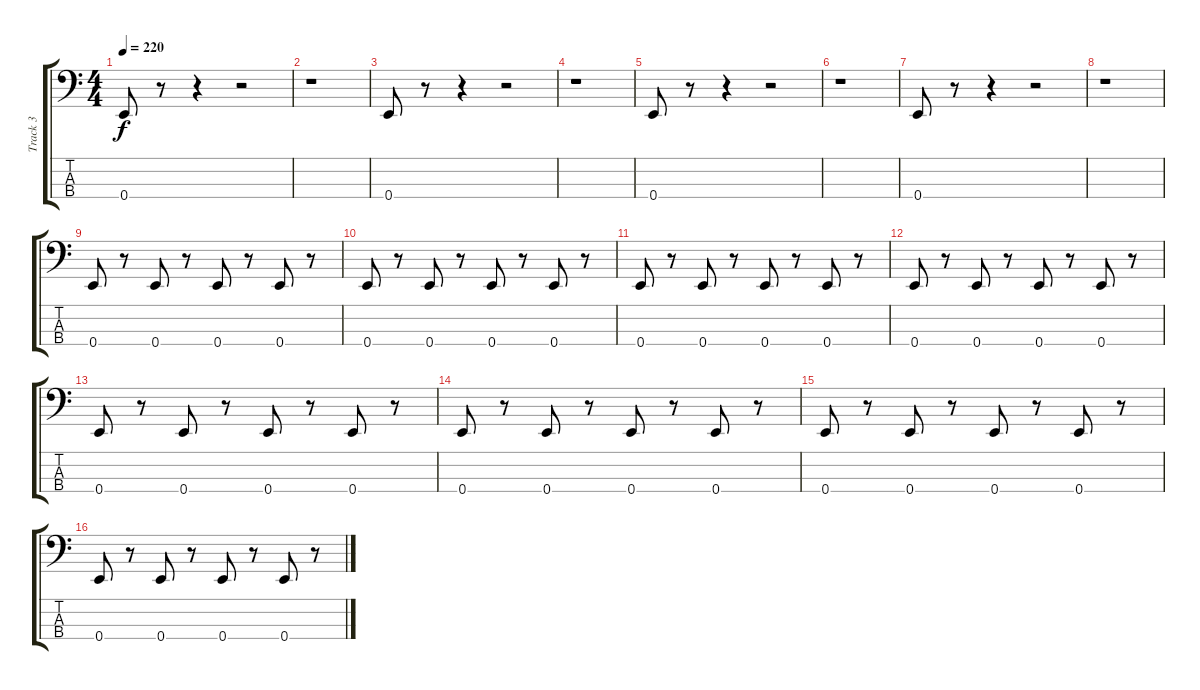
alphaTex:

\track ("Track 3" "Track 3") {instrument electricbasspick}
\staff {score tabs}
\tuning (G2 D2 A1 E1) {hide}
\ts (4 4)
\tempo 220
\clef f4
\ks c
0.4.8{dy f} r.8 r.4 r.2 |
r.1 |
0.4.8 r.8 r.4 r.2 |
r.1 |
0.4.8 r.8 r.4 r.2 |
r.1 |
0.4.8 r.8 r.4 r.2 |
r.1 |
0.4.8 r.8 0.4.8 r.8 0.4.8 r.8 0.4.8 r.8 |
0.4.8 r.8 0.4.8 r.8 0.4.8 r.8 0.4.8 r.8 |
0.4.8 r.8 0.4.8 r.8 0.4.8 r.8 0.4.8 r.8 |
0.4.8 r.8 0.4.8 r.8 0.4.8 r.8 0.4.8 r.8 |
0.4.8 r.8 0.4.8 r.8 0.4.8 r.8 0.4.8 r.8 |
0.4.8 r.8 0.4.8 r.8 0.4.8 r.8 0.4.8 r.8 |
0.4.8 r.8 0.4.8 r.8 0.4.8 r.8 0.4.8 r.8 |
0.4.8 r.8 0.4.8 r.8 0.4.8 r.8 0.4.8 r.8
